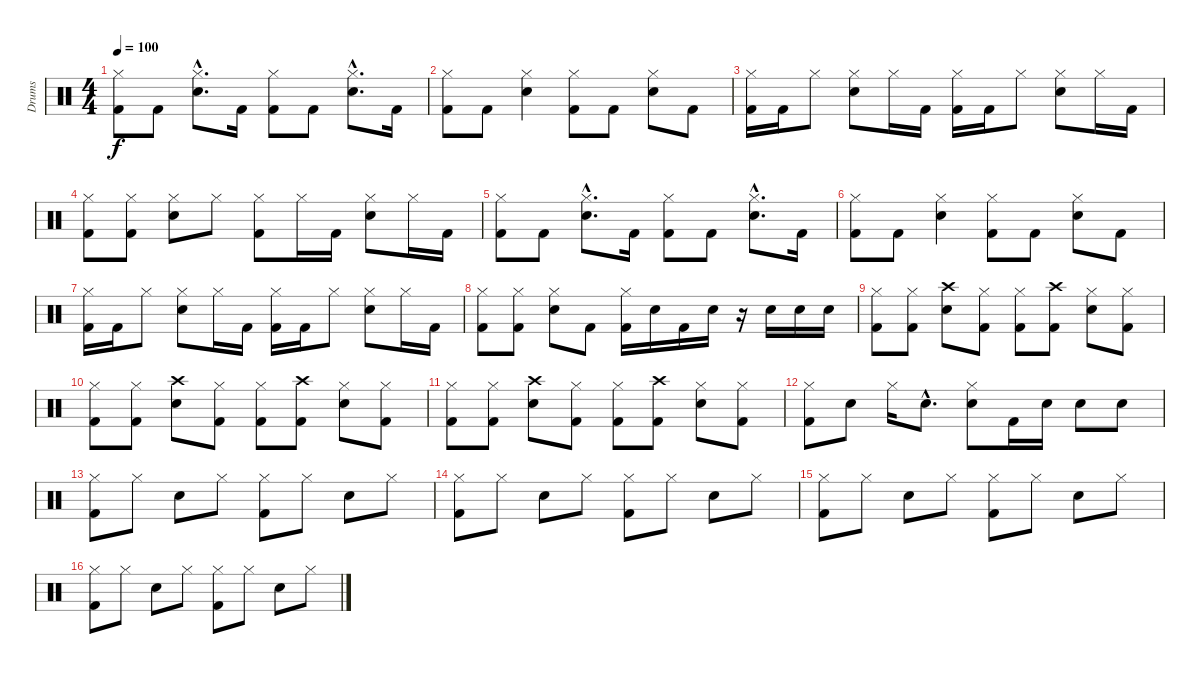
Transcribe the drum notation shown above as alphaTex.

\track ("Drums" "Drums") {instrument percussion}
\staff {score}
\articulation defaults
\ts (4 4)
\tempo 100
\clef neutral
\ks c
("Hi-Hat (closed)" "Kick (hit) 2").8{dy f} "Kick (hit) 2".8 ("Hi-Hat (closed)"{hac} "Electric Snare (hit)"{hac}).8{d} "Kick (hit) 2".16 ("Hi-Hat (closed)" "Kick (hit) 2").8 "Kick (hit) 2".8 ("Hi-Hat (closed)"{hac} "Electric Snare (hit)"{hac}).8{d} "Kick (hit) 2".16 |
("Hi-Hat (closed)" "Kick (hit) 2").8 "Kick (hit) 2".8 ("Hi-Hat (closed)" "Electric Snare (hit)").4 ("Hi-Hat (closed)" "Kick (hit) 2").8 "Kick (hit) 2".8 ("Hi-Hat (closed)" "Electric Snare (hit)").8 "Kick (hit) 2".8 |
("Hi-Hat (closed)" "Kick (hit) 2").16 "Kick (hit) 2".16 "Hi-Hat (closed)".8 ("Hi-Hat (closed)" "Electric Snare (hit)").8 "Hi-Hat (closed)".16 "Kick (hit) 2".16 ("Hi-Hat (closed)" "Kick (hit) 2").16 "Kick (hit) 2".16 "Hi-Hat (closed)".8 ("Hi-Hat (closed)" "Electric Snare (hit)").8 "Hi-Hat (closed)".16 "Kick (hit) 2".16 |
("Hi-Hat (closed)" "Kick (hit) 2").8 ("Hi-Hat (closed)" "Kick (hit) 2").8 ("Hi-Hat (closed)" "Electric Snare (hit)").8 "Hi-Hat (closed)".8 ("Hi-Hat (closed)" "Kick (hit) 2").8 "Hi-Hat (closed)".16 "Kick (hit) 2".16 ("Hi-Hat (closed)" "Electric Snare (hit)").8 "Hi-Hat (closed)".16 "Kick (hit) 2".16 |
("Hi-Hat (closed)" "Kick (hit) 2").8 "Kick (hit) 2".8 ("Hi-Hat (closed)"{hac} "Electric Snare (hit)"{hac}).8{d} "Kick (hit) 2".16 ("Hi-Hat (closed)" "Kick (hit) 2").8 "Kick (hit) 2".8 ("Hi-Hat (closed)"{hac} "Electric Snare (hit)"{hac}).8{d} "Kick (hit) 2".16 |
("Hi-Hat (closed)" "Kick (hit) 2").8 "Kick (hit) 2".8 ("Hi-Hat (closed)" "Electric Snare (hit)").4 ("Hi-Hat (closed)" "Kick (hit) 2").8 "Kick (hit) 2".8 ("Hi-Hat (closed)" "Electric Snare (hit)").8 "Kick (hit) 2".8 |
("Hi-Hat (closed)" "Kick (hit) 2").16 "Kick (hit) 2".16 "Hi-Hat (closed)".8 ("Hi-Hat (closed)" "Electric Snare (hit)").8 "Hi-Hat (closed)".16 "Kick (hit) 2".16 ("Hi-Hat (closed)" "Kick (hit) 2").16 "Kick (hit) 2".16 "Hi-Hat (closed)".8 ("Hi-Hat (closed)" "Electric Snare (hit)").8 "Hi-Hat (closed)".16 "Kick (hit) 2".16 |
("Hi-Hat (closed)" "Kick (hit) 2").8 ("Hi-Hat (closed)" "Kick (hit) 2").8 ("Hi-Hat (closed)" "Electric Snare (hit)").8 "Kick (hit) 2".8 ("Hi-Hat (closed)" "Kick (hit) 2").16 "Electric Snare (hit)".16 "Kick (hit) 2".16 "Electric Snare (hit)".16 r.16 "Electric Snare (hit)".16 "Electric Snare (hit)".16 "Electric Snare (hit)".16 |
("Hi-Hat (closed)" "Kick (hit) 2").8 ("Hi-Hat (closed)" "Kick (hit) 2").8 ("Crash high (hit)" "Electric Snare (hit)").8 ("Hi-Hat (closed)" "Kick (hit) 2").8 ("Hi-Hat (closed)" "Kick (hit) 2").8 ("Crash high (hit)" "Kick (hit) 2").8 ("Hi-Hat (closed)" "Electric Snare (hit)").8 ("Hi-Hat (closed)" "Kick (hit) 2").8 |
("Hi-Hat (closed)" "Kick (hit) 2").8 ("Hi-Hat (closed)" "Kick (hit) 2").8 ("Crash high (hit)" "Electric Snare (hit)").8 ("Hi-Hat (closed)" "Kick (hit) 2").8 ("Hi-Hat (closed)" "Kick (hit) 2").8 ("Crash high (hit)" "Kick (hit) 2").8 ("Hi-Hat (closed)" "Electric Snare (hit)").8 ("Hi-Hat (closed)" "Kick (hit) 2").8 |
("Hi-Hat (closed)" "Kick (hit) 2").8 ("Hi-Hat (closed)" "Kick (hit) 2").8 ("Crash high (hit)" "Electric Snare (hit)").8 ("Hi-Hat (closed)" "Kick (hit) 2").8 ("Hi-Hat (closed)" "Kick (hit) 2").8 ("Crash high (hit)" "Kick (hit) 2").8 ("Hi-Hat (closed)" "Electric Snare (hit)").8 ("Hi-Hat (closed)" "Kick (hit) 2").8 |
("Hi-Hat (closed)" "Kick (hit) 2").8 "Electric Snare (hit)".8 "Hi-Hat (closed)".16 "Electric Snare (hit)"{hac}.8{d} ("Hi-Hat (closed)" "Electric Snare (hit)").8 "Kick (hit) 2".16 "Electric Snare (hit)".16 "Electric Snare (hit)".8 "Electric Snare (hit)".8 |
("Hi-Hat (closed)" "Kick (hit) 2").8 "Hi-Hat (closed)".8 "Electric Snare (hit)".8 "Hi-Hat (closed)".8 ("Hi-Hat (closed)" "Kick (hit) 2").8 "Hi-Hat (closed)".8 "Electric Snare (hit)".8 "Hi-Hat (closed)".8 |
("Hi-Hat (closed)" "Kick (hit) 2").8 "Hi-Hat (closed)".8 "Electric Snare (hit)".8 "Hi-Hat (closed)".8 ("Hi-Hat (closed)" "Kick (hit) 2").8 "Hi-Hat (closed)".8 "Electric Snare (hit)".8 "Hi-Hat (closed)".8 |
("Hi-Hat (closed)" "Kick (hit) 2").8 "Hi-Hat (closed)".8 "Electric Snare (hit)".8 "Hi-Hat (closed)".8 ("Hi-Hat (closed)" "Kick (hit) 2").8 "Hi-Hat (closed)".8 "Electric Snare (hit)".8 "Hi-Hat (closed)".8 |
("Hi-Hat (closed)" "Kick (hit) 2").8 "Hi-Hat (closed)".8 "Electric Snare (hit)".8 "Hi-Hat (closed)".8 ("Hi-Hat (closed)" "Kick (hit) 2").8 "Hi-Hat (closed)".8 "Electric Snare (hit)".8 "Hi-Hat (closed)".8
